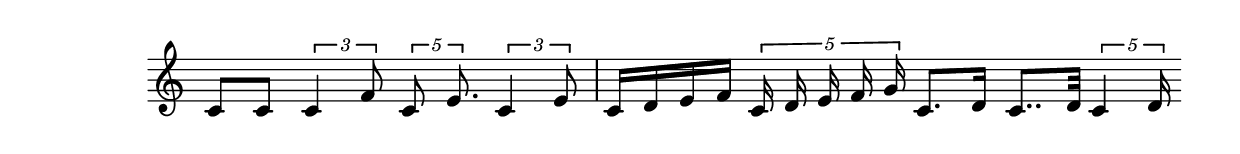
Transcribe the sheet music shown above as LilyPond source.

#(ly:set-option 'midi-extension "mid")
\version "2.12.3"
\include "english.ly"
\header{ 
title = ""
composer = ""
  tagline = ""  % removed 
}
%{
 SS S-m S-G-- S-G | SRGm SRGmP S--R S------R  S---R
 
 %}
  
melody = {
\once \override Staff.TimeSignature #'stencil = ##f
\clef treble
\key c \major
\autoBeamOn  
\cadenzaOn
c'8[ c'8] \times 2/3{ c'4  f'8 } \times 4/5{ c'8  e'8.   } \times 2/3{ c'4  e'8 } \bar "|" c'16[ d'16 e'16 f'16] \times 4/5{ c'16 d'16 e'16 f'16 g'16 } c'8.[ d'16] c'8..[ d'32] \times 4/5{ c'4    d'16 }  \break        

}

text = \lyricmode {
  
}

\score{

<<
  \new Voice = "one" {
    \melody
  }
  \new Lyrics \lyricsto "one" \text
>>
\layout {
  \context {
       \Score
    \remove "Bar_number_engraver"
  } 
  }
\midi { 
  \context {
    \Score
    tempoWholesPerMinute = #(ly:make-moment 200 4)
   }
 }
}
